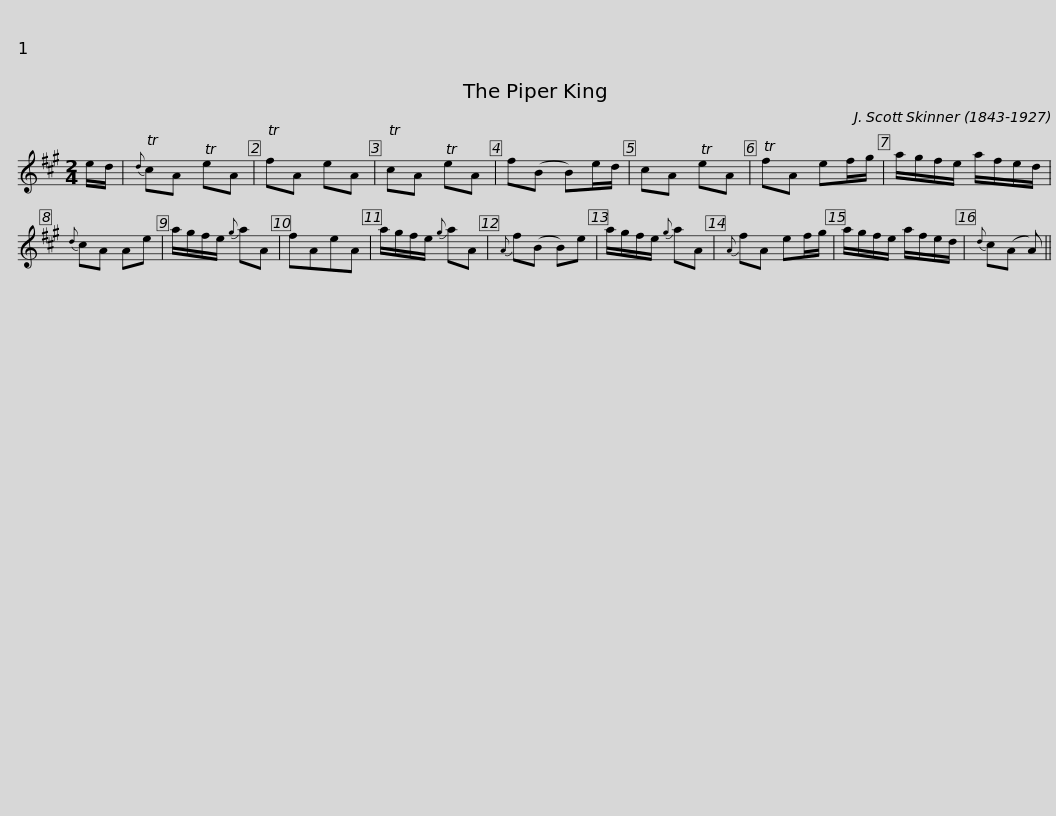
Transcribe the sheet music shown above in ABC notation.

X:1
L:1/8
M:2/4
I:linebreak $
K:A
V:1 treble
V:1
 e/d/ |{d} TcA TeA | TfA eA | TcA TeA | f(B B)e/d/ | %5
 cA TeA | TfA ef/g/ | a/g/f/e/ a/f/e/d/ |{d} cA Ae |$ a/g/f/e/{g} aA | %10
 fAeA | a/g/f/e/{g} aA |{A} f(B B)e | a/g/f/e/{g} aA |{A} fA ef/g/ | %15
 a/g/f/e/ a/f/e/d/ |${d} c(A A) || %17
